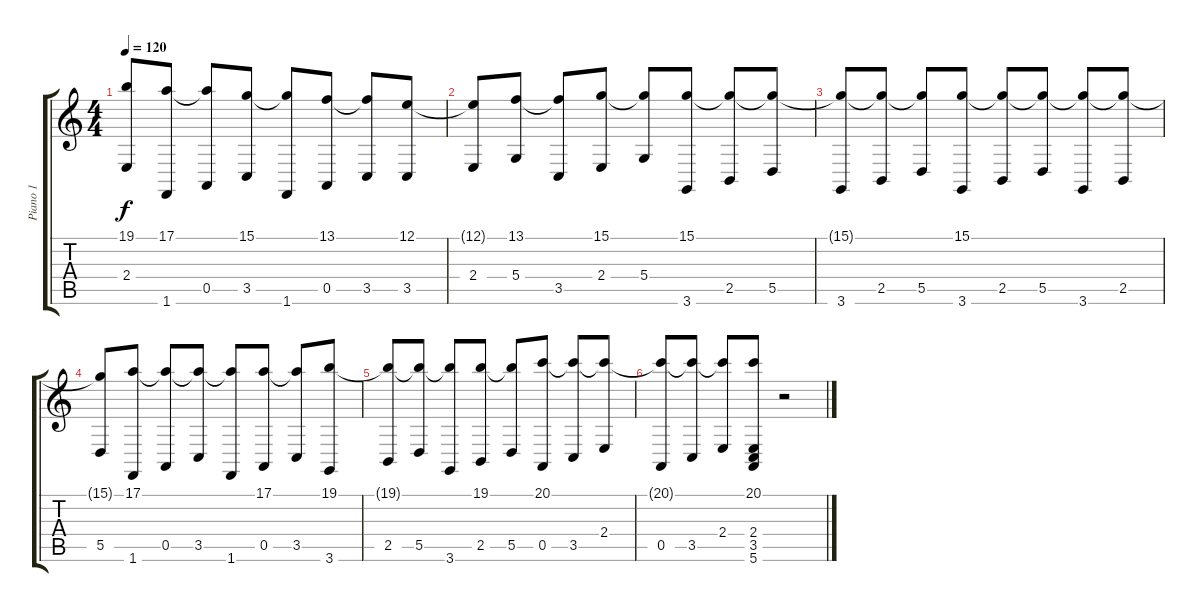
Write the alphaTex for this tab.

\track ("Piano 1" "Piano 1") {instrument acousticgrandpiano}
\staff {score tabs}
\tuning (E4 B3 G3 D3 A2 E2) {hide}
\ts (4 4)
\tempo 120
\clef g2
\ks c
(19.1 2.4).8{dy f} (17.1 1.6).8 (17.1{t} 0.5).8 (15.1 3.5).8 (15.1{t} 1.6).8 (13.1 0.5).8 (13.1{t} 3.5).8 (12.1 3.5).8 |
(12.1{t} 2.4).8 (13.1 5.4).8 (13.1{t} 3.5).8 (15.1 2.4).8 (15.1{t} 5.4).8 (15.1 3.6).8 (15.1{t} 2.5).8 (15.1{t} 5.5).8 |
(15.1{t} 3.6).8 (15.1{t} 2.5).8 (15.1{t} 5.5).8 (15.1 3.6).8 (15.1{t} 2.5).8 (15.1{t} 5.5).8 (15.1{t} 3.6).8 (15.1{t} 2.5).8 |
(15.1{t} 5.5).8 (17.1 1.6).8 (17.1{t} 0.5).8 (17.1{t} 3.5).8 (17.1{t} 1.6).8 (17.1 0.5).8 (17.1{t} 3.5).8 (19.1 3.6).8 |
(19.1{t} 2.5).8 (19.1{t} 5.5).8 (19.1{t} 3.6).8 (19.1 2.5).8 (19.1{t} 5.5).8 (20.1 0.5).8 (20.1{t} 3.5).8 (20.1{t} 2.4).8 |
(20.1{t} 0.5).8 (20.1{t} 3.5).8 (20.1{t} 2.4).8 (20.1 2.4 3.5 5.6).8 r.2
